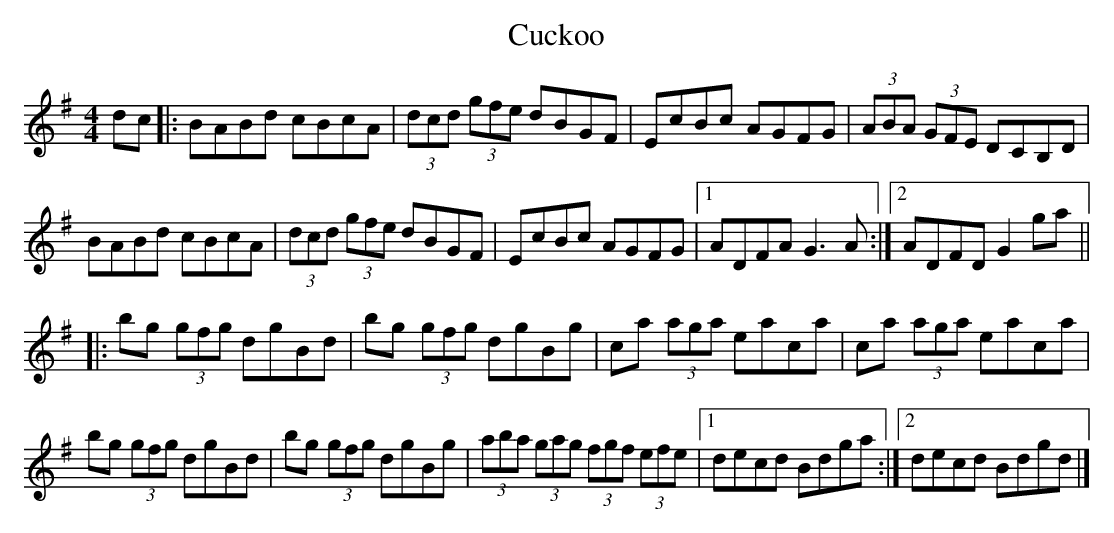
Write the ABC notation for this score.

X:1
T: Cuckoo
M: 4/4
L: 1/8
K: Gmaj
dc |:\
BABd cBcA | (3dcd (3gfe dBGF | EcBc AGFG | (3ABA (3GFE DCB,D |
BABd cBcA | (3dcd (3gfe dBGF | EcBc AGFG |[1 ADFA G3 A :|[2 ADFD G2 ga ||
|: bg (3gfg dgBd | bg (3gfg dgBg | c’a (3aga eaca | c’a (3aga eaca |
bg (3gfg dgBd | bg (3gfg dgBg | (3aba (3gag (3fgf (3efe |[1 decd Bdga :|[2 decd Bdgd |]
